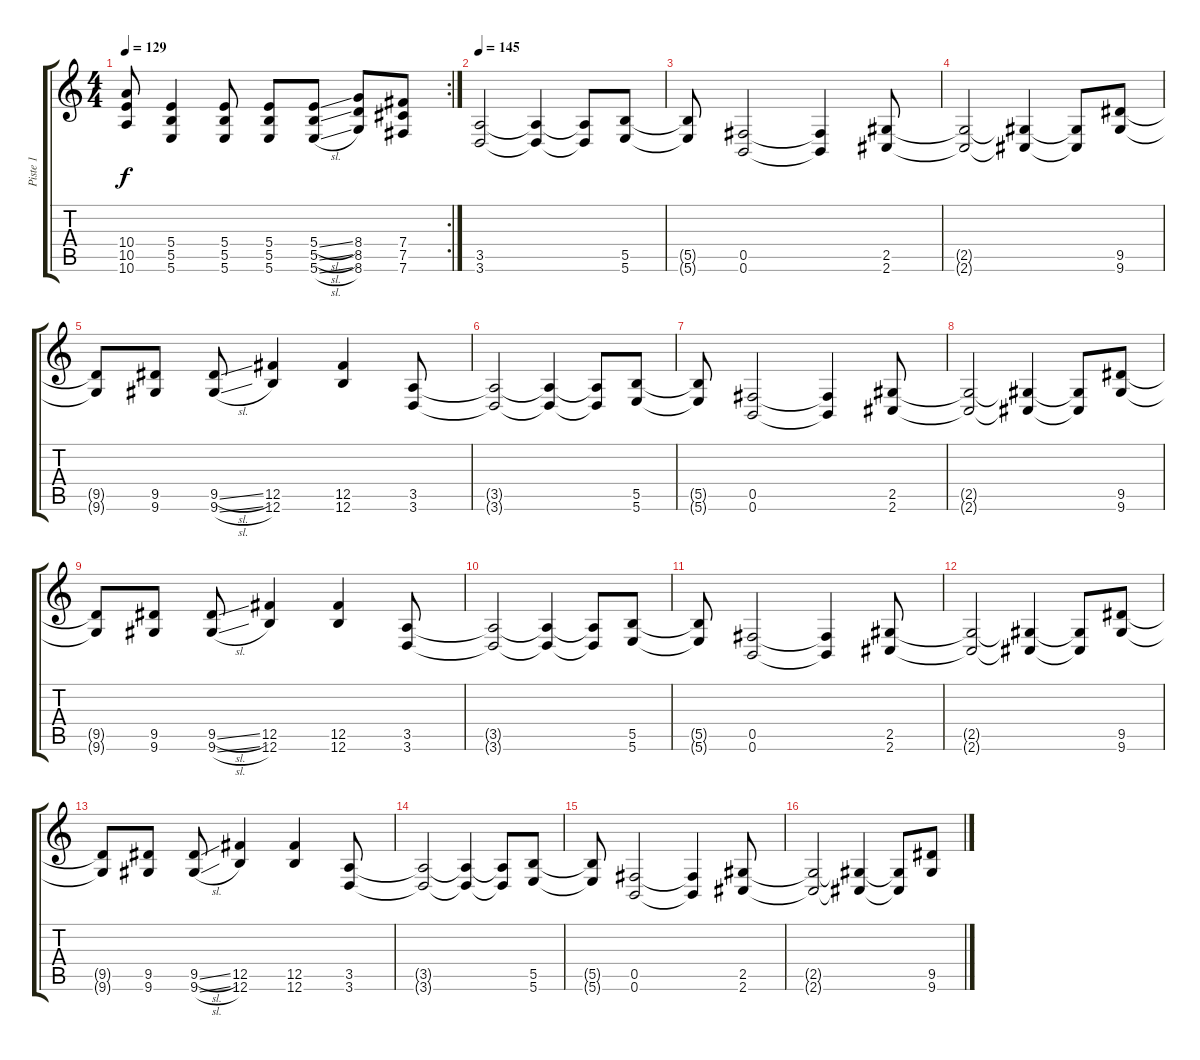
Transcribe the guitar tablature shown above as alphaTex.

\track ("Piste 1" "Piste 1") {instrument overdrivenguitar}
\staff {score tabs}
\tuning (Db4 Ab3 E3 B2 Gb2 B1) {hide}
\rc 2
\ts (4 4)
\tempo 129
\clef g2
\ks c
(10.4{t} 10.5{t} 10.6{t}).8{dy f} (5.4 5.5 5.6).4 (5.4 5.5 5.6).8 (5.4 5.5 5.6).8 (5.4{sl} 5.5{sl} 5.6{sl}).8 (8.4 8.5 8.6).8 (7.4 7.5 7.6).8 |
\tempo 145
(3.5 3.6).2{volume 14 balance 8 instrument overdrivenguitar} (3.5{t} 3.6{t}).4 (3.5{t} 3.6{t}).8 (5.5 5.6).8 |
(5.5{t} 5.6{t}).8 (0.5 0.6).2 (0.5{t} 0.6{t}).4 (2.5 2.6).8 |
(2.5{t} 2.6{t}).2 (2.5{t} 2.6{t}).4 (2.5{t} 2.6{t}).8 (9.5 9.6).8 |
(9.5{t} 9.6{t}).8 (9.5 9.6).8 (9.5{sl} 9.6{sl}).8 (12.5 12.6).4 (12.5 12.6).4 (3.5 3.6).8 |
(3.5{t} 3.6{t}).2 (3.5{t} 3.6{t}).4 (3.5{t} 3.6{t}).8 (5.5 5.6).8 |
(5.5{t} 5.6{t}).8 (0.5 0.6).2 (0.5{t} 0.6{t}).4 (2.5 2.6).8 |
(2.5{t} 2.6{t}).2 (2.5{t} 2.6{t}).4 (2.5{t} 2.6{t}).8 (9.5 9.6).8 |
(9.5{t} 9.6{t}).8 (9.5 9.6).8 (9.5{sl} 9.6{sl}).8 (12.5 12.6).4 (12.5 12.6).4 (3.5 3.6).8 |
(3.5{t} 3.6{t}).2 (3.5{t} 3.6{t}).4 (3.5{t} 3.6{t}).8 (5.5 5.6).8 |
(5.5{t} 5.6{t}).8 (0.5 0.6).2 (0.5{t} 0.6{t}).4 (2.5 2.6).8 |
(2.5{t} 2.6{t}).2 (2.5{t} 2.6{t}).4 (2.5{t} 2.6{t}).8 (9.5 9.6).8 |
(9.5{t} 9.6{t}).8 (9.5 9.6).8 (9.5{sl} 9.6{sl}).8 (12.5 12.6).4 (12.5 12.6).4 (3.5 3.6).8 |
(3.5{t} 3.6{t}).2 (3.5{t} 3.6{t}).4 (3.5{t} 3.6{t}).8 (5.5 5.6).8 |
(5.5{t} 5.6{t}).8 (0.5 0.6).2 (0.5{t} 0.6{t}).4 (2.5 2.6).8 |
(2.5{t} 2.6{t}).2 (2.5{t} 2.6{t}).4 (2.5{t} 2.6{t}).8 (9.5 9.6).8
